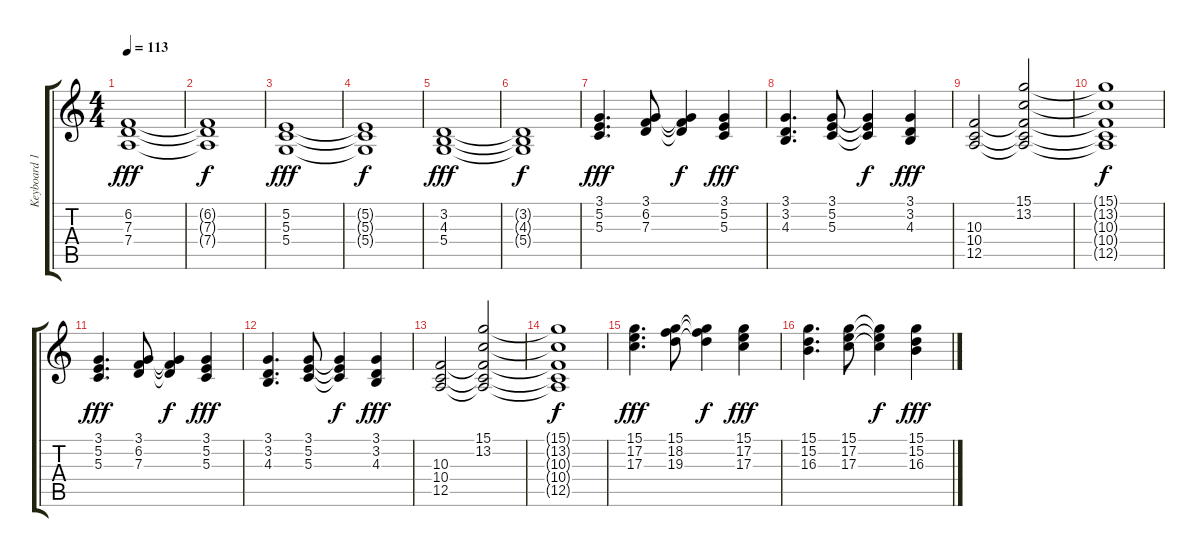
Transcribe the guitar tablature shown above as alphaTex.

\track ("Keyboard 1 (Strings)" "Keyboard 1") {instrument synthstrings1}
\staff {score tabs}
\tuning (E4 B3 G3 D3 A2 E2) {hide}
\ts (4 4)
\tempo 113
\clef g2
\ks c
(6.2 7.3 7.4).1{dy fff} |
(6.2{t} 7.3{t} 7.4{t}).1{dy f} |
(5.2 5.3 5.4).1{dy fff} |
(5.2{t} 5.3{t} 5.4{t}).1{dy f} |
(3.2 4.3 5.4).1{dy fff} |
(3.2{t} 4.3{t} 5.4{t}).1{dy f} |
(3.1 5.2 5.3).4{d dy fff} (3.1 6.2 7.3).8 (3.1{t} 6.2{t} 7.3{t}).4{dy f} (3.1 5.2 5.3).4{dy fff} |
(3.1 3.2 4.3).4{d} (3.1 5.2 5.3).8 (3.1{t} 5.2{t} 5.3{t}).4{dy f} (3.1 3.2 4.3).4{dy fff} |
(10.3 10.4 12.5).2 (15.1 13.2 10.3{t} 10.4{t} 12.5{t}).2 |
(15.1{t} 13.2{t} 10.3{t} 10.4{t} 12.5{t}).1{dy f} |
(3.1 5.2 5.3).4{d dy fff} (3.1 6.2 7.3).8 (3.1{t} 6.2{t} 7.3{t}).4{dy f} (3.1 5.2 5.3).4{dy fff} |
(3.1 3.2 4.3).4{d} (3.1 5.2 5.3).8 (3.1{t} 5.2{t} 5.3{t}).4{dy f} (3.1 3.2 4.3).4{dy fff} |
(10.3 10.4 12.5).2 (15.1 13.2 10.3{t} 10.4{t} 12.5{t}).2 |
(15.1{t} 13.2{t} 10.3{t} 10.4{t} 12.5{t}).1{dy f} |
(15.1 17.2 17.3).4{d dy fff} (15.1 18.2 19.3).8 (15.1{t} 18.2{t} 19.3{t}).4{dy f} (15.1 17.2 17.3).4{dy fff} |
(15.1 15.2 16.3).4{d} (15.1 17.2 17.3).8 (15.1{t} 17.2{t} 17.3{t}).4{dy f} (15.1 15.2 16.3).4{dy fff}
